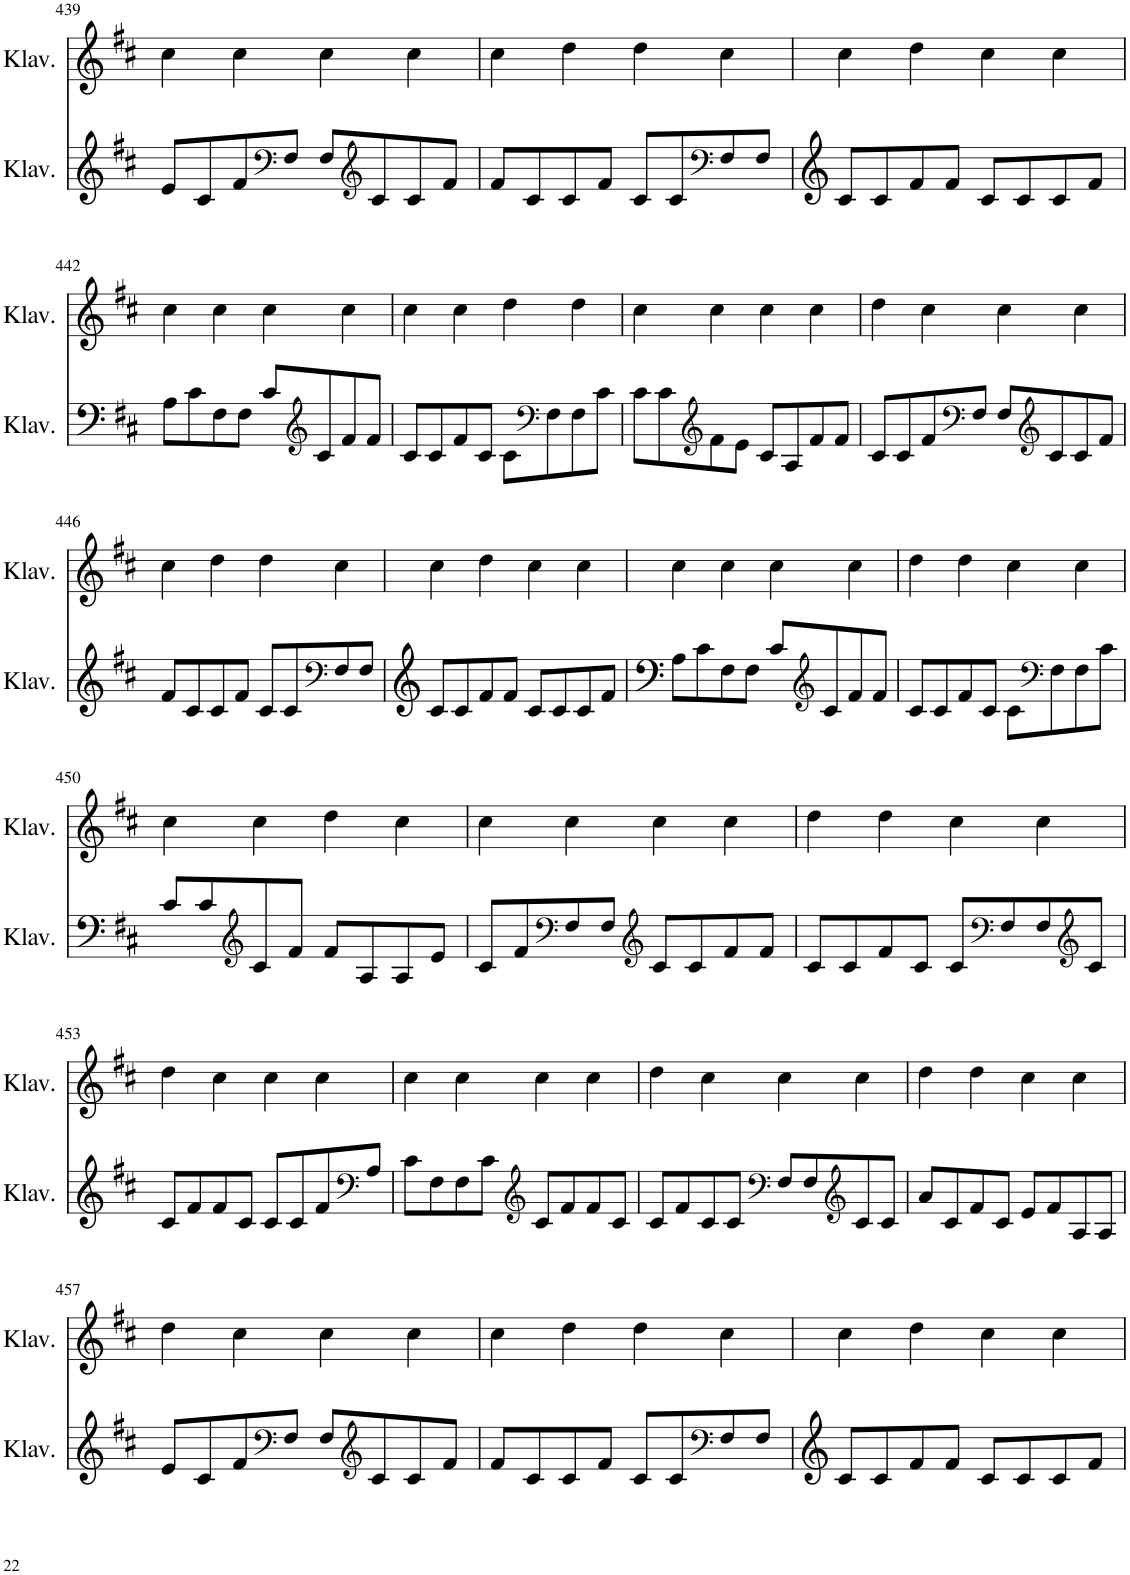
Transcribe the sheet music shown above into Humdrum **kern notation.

**kern	**kern
*part2	*part1
*staff2	*staff1
*I"Klavier	*I"Klavier
*I'Klav.	*I'Klav.
!!LO:PB:g=z
*clefG2	*clefG2
*k[f#c#]	*k[f#c#]
*M4/4	*M4/4
=439	=439
8e/L	4cc#\
8c#/	.
8f#/	4cc#\
*clefF4	*
8F#/J	.
8F#/L	4cc#\
*clefG2	*
8c#/	.
8c#/	4cc#\
8f#/J	.
=440	=440
8f#/L	4cc#\
8c#/	.
8c#/	4dd\
8f#/J	.
8c#/L	4dd\
8c#/	.
*clefF4	*
8F#/	4cc#\
8F#/J	.
=441	=441
8c#/L	4cc#\
8c#/	.
8f#/	4dd\
8f#/J	.
8c#/L	4cc#\
8c#/	.
8c#/	4cc#\
8f#/J	.
!!LO:LB:g=z
=442	=442
8A\L	4cc#\
8c#\	.
8F#\	4cc#\
8F#\J	.
8c#/L	4cc#\
*clefG2	*
8c#/	.
8f#/	4cc#\
8f#/J	.
=443	=443
8c#/L	4cc#\
8c#/	.
8f#/	4cc#\
8c#/J	.
8c#\L	4dd\
*clefF4	*
8F#\	.
8F#\	4dd\
8c#\J	.
=444	=444
8c#\L	4cc#\
8c#\	.
*clefG2	*
8f#\	4cc#\
8e\J	.
8c#/L	4cc#\
8A/	.
8f#/	4cc#\
8f#/J	.
=445	=445
8c#/L	4dd\
8c#/	.
8f#/	4cc#\
*clefF4	*
8F#/J	.
8F#/L	4cc#\
*clefG2	*
8c#/	.
8c#/	4cc#\
8f#/J	.
!!LO:LB:g=z
=446	=446
8f#/L	4cc#\
8c#/	.
8c#/	4dd\
8f#/J	.
8c#/L	4dd\
8c#/	.
*clefF4	*
8F#/	4cc#\
8F#/J	.
=447	=447
8c#/L	4cc#\
8c#/	.
8f#/	4dd\
8f#/J	.
8c#/L	4cc#\
8c#/	.
8c#/	4cc#\
8f#/J	.
=448	=448
8A\L	4cc#\
8c#\	.
8F#\	4cc#\
8F#\J	.
8c#/L	4cc#\
*clefG2	*
8c#/	.
8f#/	4cc#\
8f#/J	.
=449	=449
8c#/L	4dd\
8c#/	.
8f#/	4dd\
8c#/J	.
8c#\L	4cc#\
*clefF4	*
8F#\	.
8F#\	4cc#\
8c#\J	.
!!LO:LB:g=z
=450	=450
8c#/L	4cc#\
8c#/	.
*clefG2	*
8c#/	4cc#\
8f#/J	.
8f#/L	4dd\
8A/	.
8A/	4cc#\
8e/J	.
=451	=451
8c#/L	4cc#\
8f#/	.
*clefF4	*
8F#/	4cc#\
8F#/J	.
*clefG2	*
8c#/L	4cc#\
8c#/	.
8f#/	4cc#\
8f#/J	.
=452	=452
8c#/L	4dd\
8c#/	.
8f#/	4dd\
8c#/J	.
8c#/L	4cc#\
*clefF4	*
8F#/	.
8F#/	4cc#\
*clefG2	*
8c#/J	.
!!LO:LB:g=z
=453	=453
8c#/L	4dd\
8f#/	.
8f#/	4cc#\
8c#/J	.
8c#/L	4cc#\
8c#/	.
8f#/	4cc#\
*clefF4	*
8A/J	.
=454	=454
8c#\L	4cc#\
8F#\	.
8F#\	4cc#\
8c#\J	.
*clefG2	*
8c#/L	4cc#\
8f#/	.
8f#/	4cc#\
8c#/J	.
=455	=455
8c#/L	4dd\
8f#/	.
8c#/	4cc#\
8c#/J	.
*clefF4	*
8F#/L	4cc#\
8F#/	.
*clefG2	*
8c#/	4cc#\
8c#/J	.
=456	=456
8a/L	4dd\
8c#/	.
8f#/	4dd\
8c#/J	.
8e/L	4cc#\
8f#/	.
8A/	4cc#\
8A/J	.
!!LO:LB:g=z
=457	=457
8e/L	4dd\
8c#/	.
8f#/	4cc#\
*clefF4	*
8F#/J	.
8F#/L	4cc#\
*clefG2	*
8c#/	.
8c#/	4cc#\
8f#/J	.
=458	=458
8f#/L	4cc#\
8c#/	.
8c#/	4dd\
8f#/J	.
8c#/L	4dd\
8c#/	.
*clefF4	*
8F#/	4cc#\
8F#/J	.
=459	=459
8c#/L	4cc#\
8c#/	.
8f#/	4dd\
8f#/J	.
8c#/L	4cc#\
8c#/	.
8c#/	4cc#\
8f#/J	.
=	=
*-	*-
